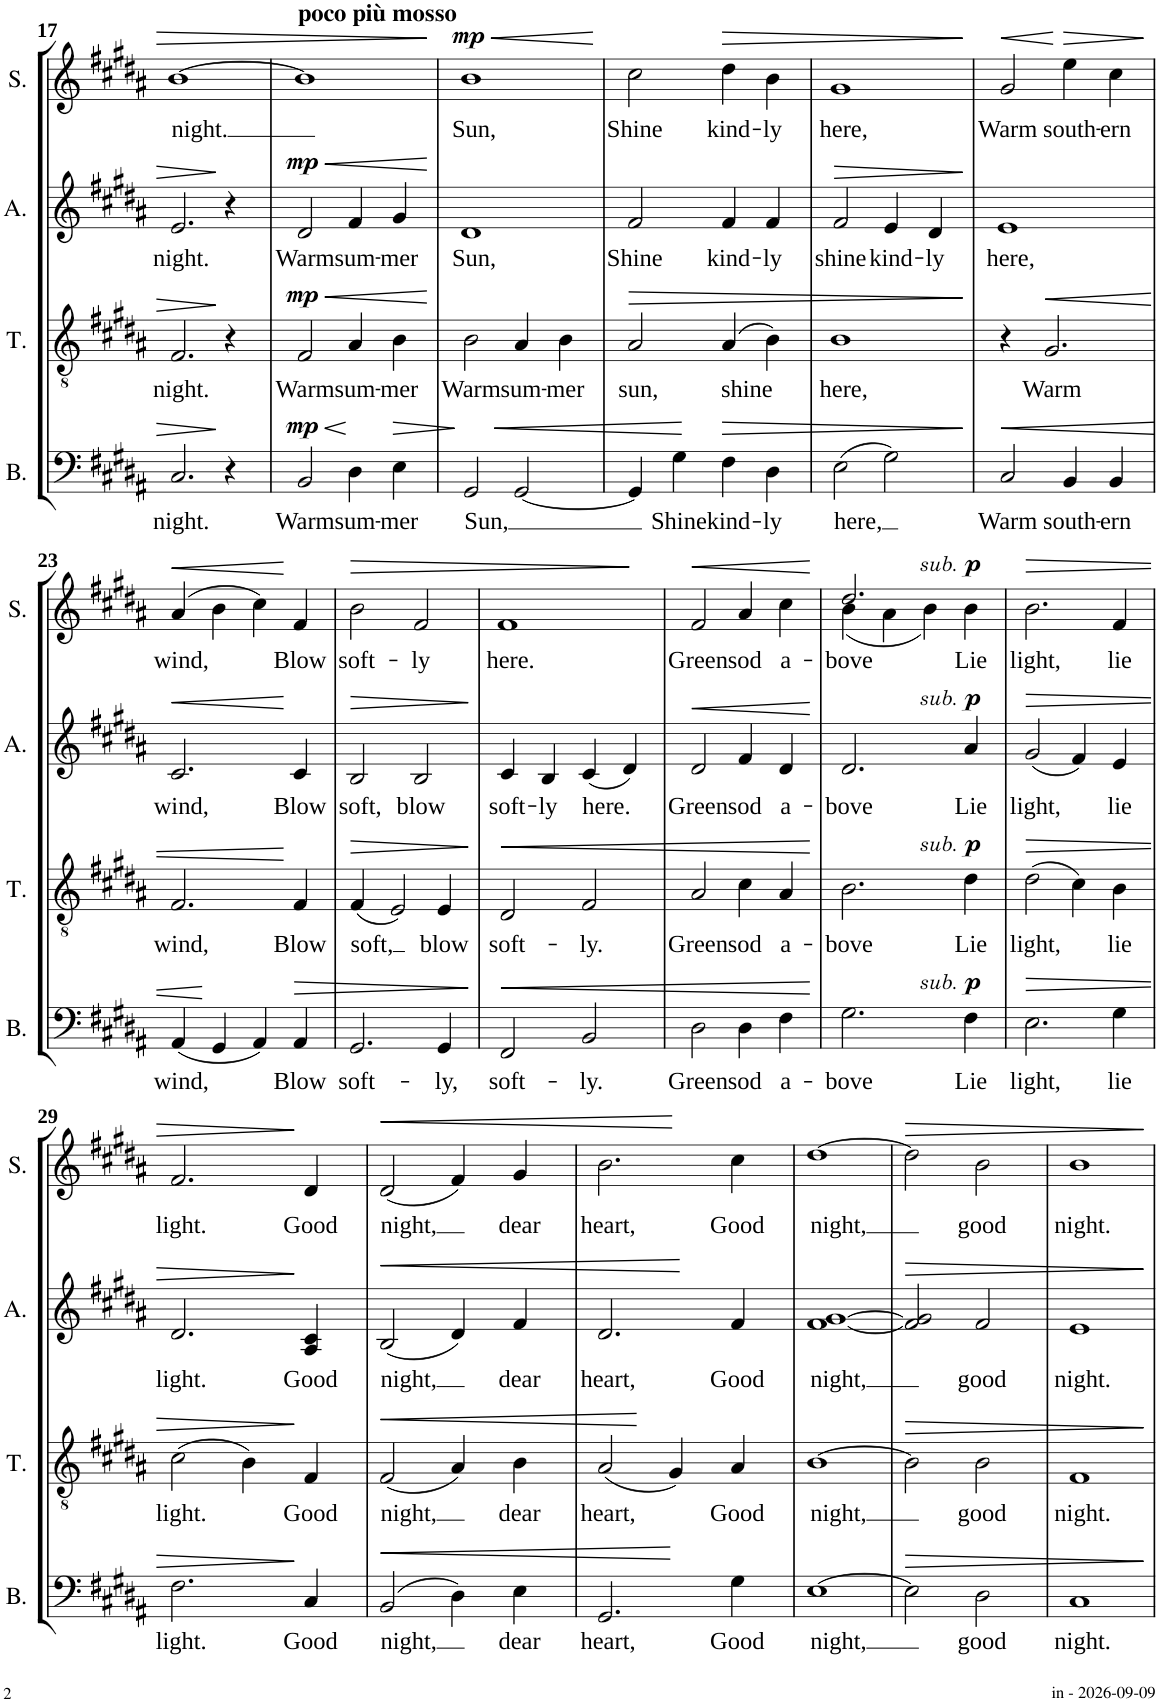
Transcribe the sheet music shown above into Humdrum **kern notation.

**kern	**text	**dynam	**kern	**text	**dynam	**kern	**text	**dynam	**kern	**text	**dynam
*part4	*part4	*part4	*part3	*part3	*part3	*part2	*part2	*part2	*part1	*part1	*part1
*staff4	*staff4	*staff4	*staff3	*staff3	*staff3	*staff2	*staff2	*staff2	*staff1	*staff1	*staff1
*I"Basse	*	*	*I"Ténor	*	*	*I"Alto	*	*	*I"Soprano	*	*
*I'B.	*	*	*I'T.	*	*	*I'A.	*	*	*I'S.	*	*
!!LO:PB:g=z
*clefF4	*	*	*clefGv2	*	*	*clefG2	*	*	*clefG2	*	*
*k[f#c#g#d#a#]	*	*	*k[f#c#g#d#a#]	*	*	*k[f#c#g#d#a#]	*	*	*k[f#c#g#d#a#]	*	*
*M4/4	*	*	*M4/4	*	*	*M4/4	*	*	*M4/4	*	*
=17	=17	=17	=17	=17	=17	=17	=17	=17	=17	=17	=17
!	!LO:LY:b	!	!	!LO:LY:b	!	!	!LO:LY:b	!	!	!LO:LY:b	!
2.C#/	night.	.	2.F#/	night.	.	2.e/	night.	.	[1b	night.	.
4r	.	.	4r	.	.	4r	.	.	.	.	.
=18	=18	=18	=18	=18	=18	=18	=18	=18	=18	=18	=18
!	!	!	!	!	!	!	!	!	!LO:TX:a:B:t=poco più mosso	!	!
!	!LO:LY:b	!LO:HP:b	!	!LO:LY:b	!LO:HP:b	!	!LO:LY:b	!LO:HP:b	!	!	!
!	!	!LO:DY:n=1:a	!	!	!LO:DY:n=1:a	!	!	!LO:DY:n=1:a	!	!	!
2BB/	Warm	< mp	2F#/	Warm	< mp	2d#/	Warm	< mp	1b]	.	.
!	!LO:LY:b	!	!	!LO:LY:b	!	!	!LO:LY:b	!	!	!	!
4D#\	sum-	.	4A#/	sum-	.	4f#/	sum-	.	.	.	.
!	!LO:LY:b	!LO:HP:n=1:b	!	!LO:LY:b	!	!	!LO:LY:b	!	!	!	!
4E\	-mer	[ >	4B\	-mer	.	4g#/	-mer	.	.	.	.
.	.	.	.	.	[	.	.	[	.	.	.
=19	=19	=19	=19	=19	=19	=19	=19	=19	=19	=19	=19
!	!LO:LY:b	!	!	!LO:LY:b	!	!	!LO:LY:b	!	!	!LO:LY:b	!LO:HP:b
!	!	!	!	!	!	!	!	!	!	!	!LO:DY:n=1:a
2GG#/	Sun,	.	2B\	Warm	.	1d#	Sun,	.	1b	Sun,	< mp
!	!	!LO:HP:n=1:b	!	!LO:LY:b	!	!	!	!	!	!	!
[2GG#/	.	] <	4A#/	sum-	.	.	.	.	.	.	.
!	!	!	!	!LO:LY:b	!	!	!	!	!	!	!
.	.	.	4B\	-mer	.	.	.	.	.	.	.
.	.	.	.	.	.	.	.	.	.	.	[
=20	=20	=20	=20	=20	=20	=20	=20	=20	=20	=20	=20
!	!	!	!	!LO:LY:b	!LO:HP:b	!	!LO:LY:b	!	!	!LO:LY:b	!
4GG#/]	.	.	2A#/	sun,	>	2f#/	Shine	.	2cc#\	Shine	.
!	!LO:LY:b	!	!	!	!	!	!	!	!	!	!
4G#\	Shine	.	.	.	.	.	.	.	.	.	.
!	!LO:LY:b	!LO:HP:n=1:b	!	!LO:LY:b	!	!	!LO:LY:b	!	!	!LO:LY:b	!LO:HP:b
4F#\	kind-	[ >	(4A#/	-shine	.	4f#/	kind-	.	4dd#\	kind-	>
!	!LO:LY:b	!	!	!	!	!	!LO:LY:b	!	!	!LO:LY:b	!
4D#\	-ly	.	4B\)	.	.	4f#/	-ly	.	4b\	-ly	.
=21	=21	=21	=21	=21	=21	=21	=21	=21	=21	=21	=21
!	!LO:LY:b	!	!	!LO:LY:b	!	!	!LO:LY:b	!LO:HP:b	!	!LO:LY:b	!
(2E\	here,	.	1B	here,	.	2f#/	shine	>	1g#	here,	.
!	!	!	!	!	!	!	!LO:LY:b	!	!	!	!
2G#\)	.	.	.	.	.	4e/	kind-	.	.	.	.
!	!	!	!	!	!	!	!LO:LY:b	!	!	!	!
.	.	.	.	.	.	4d#/	-ly	.	.	.	.
.	.	]	.	.	]	.	.	]	.	.	]
=22	=22	=22	=22	=22	=22	=22	=22	=22	=22	=22	=22
!	!LO:LY:b	!LO:HP:b	!	!	!	!	!LO:LY:b	!	!	!LO:LY:b	!LO:HP:b
2C#/	Warm	<	4r	.	.	1e	here,	.	2g#/	Warm	<
!	!	!	!	!LO:LY:b	!LO:HP:b	!	!	!	!	!	!
.	.	.	2.G#/	Warm	<	.	.	.	.	.	.
!	!LO:LY:b	!	!	!	!	!	!	!	!	!LO:LY:b	!LO:HP:n=1:b
4BB/	south-	.	.	.	.	.	.	.	4ee\	south-	[ >
!	!LO:LY:b	!	!	!	!	!	!	!	!	!LO:LY:b	!
4BB/	-ern	.	.	.	.	.	.	.	4cc#\	-ern	.
.	.	.	.	.	.	.	.	.	.	.	]
!!LO:LB:g=z
=23	=23	=23	=23	=23	=23	=23	=23	=23	=23	=23	=23
!	!LO:LY:b	!	!	!LO:LY:b	!	!	!LO:LY:b	!LO:HP:b	!	!LO:LY:b	!LO:HP:b
(4AA#/	wind,	.	2.F#/	wind,	.	2.c#/	wind,	<	(4a#/	wind,	<
4GG#/	.	[	.	.	.	.	.	.	4b\	.	.
4AA#/)	.	.	.	.	.	.	.	.	4cc#\)	.	.
!	!LO:LY:b	!LO:HP:b	!	!LO:LY:b	!	!	!LO:LY:b	!	!	!LO:LY:b	!
4AA#/	Blow	>	4F#/	Blow	[	4c#/	Blow	[	4f#/	Blow	[
=24	=24	=24	=24	=24	=24	=24	=24	=24	=24	=24	=24
!	!LO:LY:b	!	!	!LO:LY:b	!LO:HP:b	!	!LO:LY:b	!LO:HP:b	!	!LO:LY:b	!LO:HP:b
2.GG#/	soft-	.	(4F#/	soft,	>	2B/	soft,	>	2b\	soft-	>
.	.	.	2E/)	.	.	.	.	.	.	.	.
!	!	!	!	!	!	!	!LO:LY:b	!	!	!LO:LY:b	!
.	.	.	.	.	.	2B/	blow	.	2f#/	-ly	.
!	!LO:LY:b	!	!	!LO:LY:b	!	!	!	!	!	!	!
4GG#/	-ly,	.	4E/	blow	.	.	.	.	.	.	.
.	.	]	.	.	]	.	.	]	.	.	.
=25	=25	=25	=25	=25	=25	=25	=25	=25	=25	=25	=25
!	!LO:LY:b	!LO:HP:b	!	!LO:LY:b	!LO:HP:b	!	!LO:LY:b	!	!	!LO:LY:b	!
2FF#/	soft-	<	2D#/	soft-	<	4c#/	soft-	.	1f#	here.	.
!	!	!	!	!	!	!	!LO:LY:b	!	!	!	!
.	.	.	.	.	.	4B/	-ly	.	.	.	.
!	!LO:LY:b	!	!	!LO:LY:b	!	!	!LO:LY:b	!	!	!	!
2BB/	-ly.	.	2F#/	-ly.	.	(4c#/	here.	.	.	.	.
.	.	.	.	.	.	4d#/)	.	.	.	.	.
.	.	.	.	.	.	.	.	.	.	.	]
=26	=26	=26	=26	=26	=26	=26	=26	=26	=26	=26	=26
!	!LO:LY:b	!	!	!LO:LY:b	!	!	!LO:LY:b	!LO:HP:b	!	!LO:LY:b	!LO:HP:b
2D#\	Green	.	2A#/	Green	.	2d#/	Green	<	2f#/	Green	<
!	!LO:LY:b	!	!	!LO:LY:b	!	!	!LO:LY:b	!	!	!LO:LY:b	!
4D#\	sod	.	4c#\	sod	.	4f#/	sod	.	4a#/	sod	.
!	!LO:LY:b	!	!	!LO:LY:b	!	!	!LO:LY:b	!	!	!LO:LY:b	!
4F#\	a-	.	4A#/	a-	.	4d#/	a-	.	4cc#\	a-	.
.	.	[	.	.	[	.	.	[	.	.	[
=27	=27	=27	=27	=27	=27	=27	=27	=27	=27	=27	=27
!	!LO:LY:b	!	!	!LO:LY:b	!	!	!LO:LY:b	!	!	!LO:LY:b	!
*	*	*	*	*	*	*	*	*	*^	*	*
2.G#\	-bove	.	2.B\	-bove	.	2.d#/	-bove	.	2.dd#/	(4b\	-bove	.
.	.	.	.	.	.	.	.	.	.	4a#\	.	.
.	.	.	.	.	.	.	.	.	.	4b\)	.	.
!	!LO:LY:b	!LO:DY:a	!	!LO:LY:b	!	!	!LO:LY:b	!	!	!	!LO:LY:b	!
!	!	!LO:DY:n=1:a	!	!	!LO:DY:a	!	!	!	!	!	!	!
!	!	!	!	!	!LO:DY:n=1:a	!	!	!LO:DY:a	!	!	!	!
!	!	!	!	!	!	!	!	!LO:DY:n=1:a	!	!	!	!LO:DY:a
!	!	!	!	!	!	!	!	!	!	!	!	!LO:DY:n=1:a
4F#\	Lie	other-dynamics p	4d#\	Lie	other-dynamics p	4a#/	Lie	other-dynamics p	4b\	4ryy	Lie	other-dynamics p
=28	=28	=28	=28	=28	=28	=28	=28	=28	=28	=28	=28	=28
!	!LO:LY:b	!LO:HP:b	!	!LO:LY:b	!LO:HP:b	!	!LO:LY:b	!LO:HP:b	!	!	!LO:LY:b	!LO:HP:b
*	*	*	*	*	*	*	*	*	*v	*v	*	*
2.E\	light,	>	(2d#\	light,	>	(2g#/	light,	>	2.b\	light,	>
.	.	.	4c#\)	.	.	4f#/)	.	.	.	.	.
!	!LO:LY:b	!	!	!LO:LY:b	!	!	!LO:LY:b	!	!	!LO:LY:b	!
4G#\	lie	.	4B\	lie	.	4e/	lie	.	4f#/	lie	.
!!LO:LB:g=z
=29	=29	=29	=29	=29	=29	=29	=29	=29	=29	=29	=29
!	!LO:LY:b	!	!	!LO:LY:b	!	!	!LO:LY:b	!	!	!LO:LY:b	!
2.F#\	light.	.	(2c#\	light.	.	2.d#/	light.	.	2.f#/	light.	.
.	.	.	4B\)	.	.	.	.	.	.	.	.
!	!LO:LY:b	!	!	!LO:LY:b	!	!	!LO:LY:b	!	!	!LO:LY:b	!
4C#/	Good	]	4F#/	Good	]	4A#/ 4c#/	Good	]	4d#/	Good	]
=30	=30	=30	=30	=30	=30	=30	=30	=30	=30	=30	=30
!	!LO:LY:b	!LO:HP:b	!	!LO:LY:b	!LO:HP:b	!	!LO:LY:b	!LO:HP:b	!	!LO:LY:b	!LO:HP:b
(2BB/	night,	<	(2F#/	night,	<	(2B/	night,	<	(2d#/	night,	<
4D#\)	.	.	4A#/)	.	.	4d#/)	.	.	4f#/)	.	.
!	!LO:LY:b	!	!	!LO:LY:b	!	!	!LO:LY:b	!	!	!LO:LY:b	!
4E\	dear	.	4B\	dear	.	4f#/	dear	.	4g#/	dear	.
=31	=31	=31	=31	=31	=31	=31	=31	=31	=31	=31	=31
!	!LO:LY:b	!	!	!LO:LY:b	!	!	!LO:LY:b	!	!	!LO:LY:b	!
2.GG#/	heart,	.	(2A#/	heart,	.	2.d#/	heart,	.	2.b\	heart,	.
.	.	.	4G#/)	.	[	.	.	.	.	.	.
!	!LO:LY:b	!	!	!LO:LY:b	!	!	!LO:LY:b	!	!	!LO:LY:b	!
4G#\	Good	[	4A#/	Good	.	4f#/	Good	[	4cc#\	Good	[
=32	=32	=32	=32	=32	=32	=32	=32	=32	=32	=32	=32
!	!LO:LY:b	!	!	!LO:LY:b	!	!	!LO:LY:b	!	!	!LO:LY:b	!
[1E	night,	.	[1B	night,	.	[1f# [1g#	night,	.	[1dd#	night,	.
=33	=33	=33	=33	=33	=33	=33	=33	=33	=33	=33	=33
!	!	!LO:HP:b	!	!	!LO:HP:b	!	!	!LO:HP:b	!	!	!LO:HP:b
2E\]	.	>	2B\]	.	>	2f#/] 2g#/]	.	>	2dd#\]	.	>
!	!LO:LY:b	!	!	!LO:LY:b	!	!	!LO:LY:b	!	!	!LO:LY:b	!
2D#\	good	.	2B\	good	.	2f#/	good	.	2b\	good	.
=34	=34	=34	=34	=34	=34	=34	=34	=34	=34	=34	=34
!	!LO:LY:b	!	!	!LO:LY:b	!	!	!LO:LY:b	!	!	!LO:LY:b	!
1C#	night.	.	1F#	night.	.	1e	night.	.	1b	night.	.
.	.	]	.	.	]	.	.	]	.	.	]
=	=	=	=	=	=	=	=	=	=	=	=
*-	*-	*-	*-	*-	*-	*-	*-	*-	*-	*-	*-
